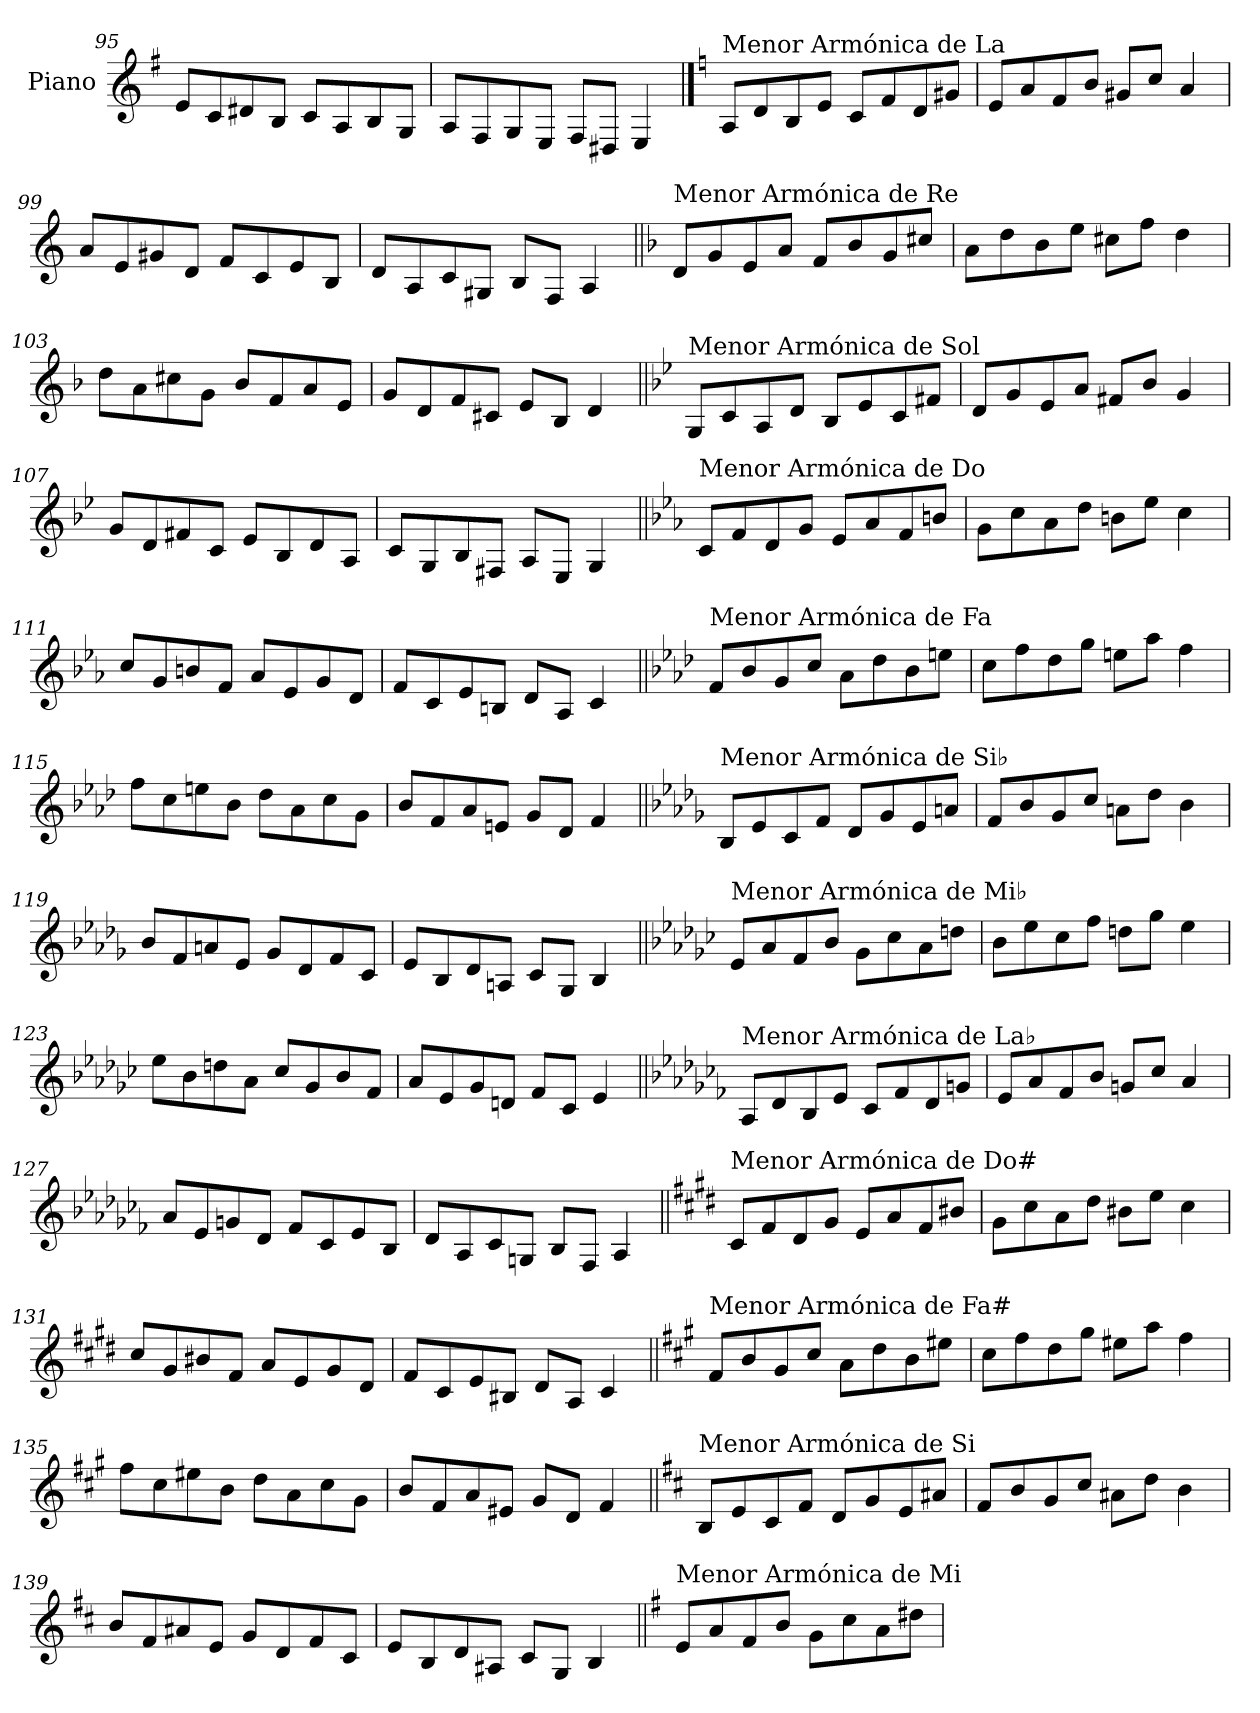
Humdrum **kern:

**kern
*part1
*staff1
*I"Piano
*I'Pno.
*clefG2
*k[f#]
=95
8e/L
8c/
8d#X/
8B/J
8c/L
8A/
8B/
8G/J
=96
8A/L
8F#/
8G/
8E/J
8F#/L
8D#X/J
4E/
!!LO:PB:g=z
==97
*k[]
!LO:TX:a:t=Menor Armónica de La
8A/L
8d/
8B/
8e/J
8c/L
8f/
8d/
8g#X/J
=98
8e/L
8a/
8f/
8b/J
8g#X/L
8cc/J
4a/
=99
8a/L
8e/
8g#X/
8d/J
8f/L
8c/
8e/
8B/J
=100
8d/L
8A/
8c/
8G#X/J
8B/L
8F/J
4A/
!!LO:LB:g=z
=101||
*k[b-]
!LO:TX:a:t=Menor Armónica de Re
8d/L
8g/
8e/
8a/J
8f/L
8b-/
8g/
8cc#X/J
=102
8a\L
8dd\
8b-\
8ee\J
8cc#X\L
8ff\J
4dd\
=103
8dd\L
8a\
8cc#X\
8g\J
8b-/L
8f/
8a/
8e/J
=104
8g/L
8d/
8f/
8c#X/J
8e/L
8B-/J
4d/
!!LO:LB:g=z
=105||
*k[b-e-]
!LO:TX:a:t=Menor Armónica de Sol
8G/L
8c/
8A/
8d/J
8B-/L
8e-/
8c/
8f#X/J
=106
8d/L
8g/
8e-/
8a/J
8f#X/L
8b-/J
4g/
=107
8g/L
8d/
8f#X/
8c/J
8e-/L
8B-/
8d/
8A/J
=108
8c/L
8G/
8B-/
8F#X/J
8A/L
8E-/J
4G/
!!LO:LB:g=z
=109||
*k[b-e-a-]
!LO:TX:a:t=Menor Armónica de Do
8c/L
8f/
8d/
8g/J
8e-/L
8a-/
8f/
8bn/J
=110
8g\L
8cc\
8a-\
8dd\J
8bn\L
8ee-\J
4cc\
=111
8cc/L
8g/
8bn/
8f/J
8a-/L
8e-/
8g/
8d/J
=112
8f/L
8c/
8e-/
8Bn/J
8d/L
8A-/J
4c/
!!LO:LB:g=z
=113||
*k[b-e-a-d-]
!LO:TX:a:t=Menor Armónica de Fa
8f/L
8b-/
8g/
8cc/J
8a-\L
8dd-\
8b-\
8een\J
=114
8cc\L
8ff\
8dd-\
8gg\J
8een\L
8aa-\J
4ff\
=115
8ff\L
8cc\
8een\
8b-\J
8dd-\L
8a-\
8cc\
8g\J
=116
8b-/L
8f/
8a-/
8en/J
8g/L
8d-/J
4f/
!!LO:LB:g=z
=117||
*k[b-e-a-d-g-]
!LO:TX:a:t=Menor Armónica de Si♭
8B-/L
8e-/
8c/
8f/J
8d-/L
8g-/
8e-/
8an/J
=118
8f/L
8b-/
8g-/
8cc/J
8an\L
8dd-\J
4b-\
=119
8b-/L
8f/
8an/
8e-/J
8g-/L
8d-/
8f/
8c/J
=120
8e-/L
8B-/
8d-/
8An/J
8c/L
8G-/J
4B-/
!!LO:LB:g=z
=121||
*k[b-e-a-d-g-c-]
!LO:TX:a:t=Menor Armónica de Mi♭
8e-/L
8a-/
8f/
8b-/J
8g-\L
8cc-\
8a-\
8ddn\J
=122
8b-\L
8ee-\
8cc-\
8ff\J
8ddn\L
8gg-\J
4ee-\
=123
8ee-\L
8b-\
8ddn\
8a-\J
8cc-/L
8g-/
8b-/
8f/J
=124
8a-/L
8e-/
8g-/
8dn/J
8f/L
8c-/J
4e-/
!!LO:LB:g=z
=125||
*k[b-e-a-d-g-c-f-]
!LO:TX:a:t=Menor Armónica de La♭
8A-/L
8d-/
8B-/
8e-/J
8c-/L
8f-/
8d-/
8gn/J
=126
8e-/L
8a-/
8f-/
8b-/J
8gn/L
8cc-/J
4a-/
=127
8a-/L
8e-/
8gn/
8d-/J
8f-/L
8c-/
8e-/
8B-/J
=128
8d-/L
8A-/
8c-/
8Gn/J
8B-/L
8F-/J
4A-/
!!LO:LB:g=z
=129||
*k[f#c#g#d#]
!LO:TX:a:t=Menor Armónica de Do#
8c#/L
8f#/
8d#/
8g#/J
8e/L
8a/
8f#/
8b#X/J
=130
8g#\L
8cc#\
8a\
8dd#\J
8b#X\L
8ee\J
4cc#\
=131
8cc#/L
8g#/
8b#X/
8f#/J
8a/L
8e/
8g#/
8d#/J
=132
8f#/L
8c#/
8e/
8B#X/J
8d#/L
8A/J
4c#/
!!LO:LB:g=z
=133||
*k[f#c#g#]
!LO:TX:a:t=Menor Armónica de Fa#
8f#/L
8b/
8g#/
8cc#/J
8a\L
8dd\
8b\
8ee#X\J
=134
8cc#\L
8ff#\
8dd\
8gg#\J
8ee#X\L
8aa\J
4ff#\
=135
8ff#\L
8cc#\
8ee#X\
8b\J
8dd\L
8a\
8cc#\
8g#\J
=136
8b/L
8f#/
8a/
8e#X/J
8g#/L
8d/J
4f#/
!!LO:LB:g=z
=137||
*k[f#c#]
!LO:TX:a:t=Menor Armónica de Si
8B/L
8e/
8c#/
8f#/J
8d/L
8g/
8e/
8a#X/J
=138
8f#/L
8b/
8g/
8cc#/J
8a#X\L
8dd\J
4b\
=139
8b/L
8f#/
8a#X/
8e/J
8g/L
8d/
8f#/
8c#/J
=140
8e/L
8B/
8d/
8A#X/J
8c#/L
8G/J
4B/
!!LO:LB:g=z
=141||
*k[f#]
!LO:TX:a:t=Menor Armónica de Mi
8e/L
8a/
8f#/
8b/J
8g\L
8cc\
8a\
8dd#X\J
=
*-
